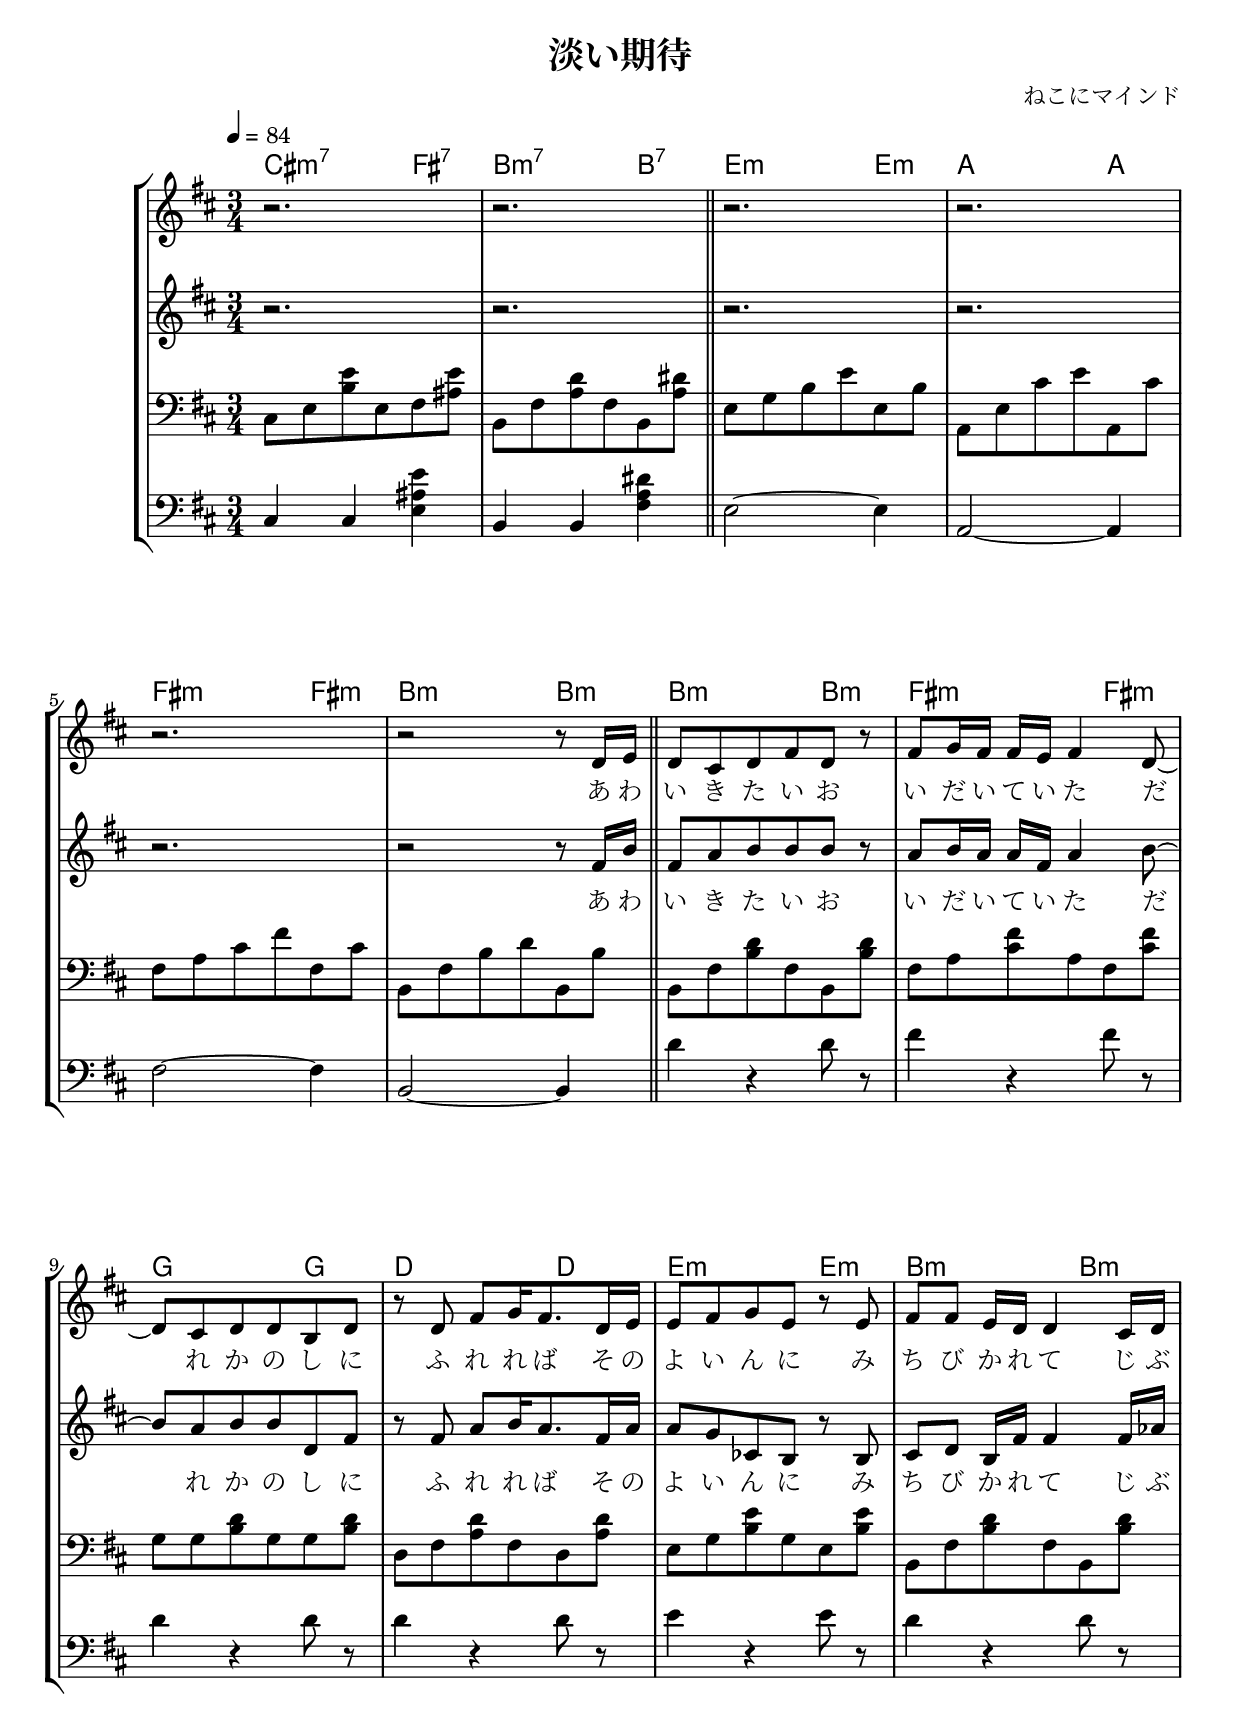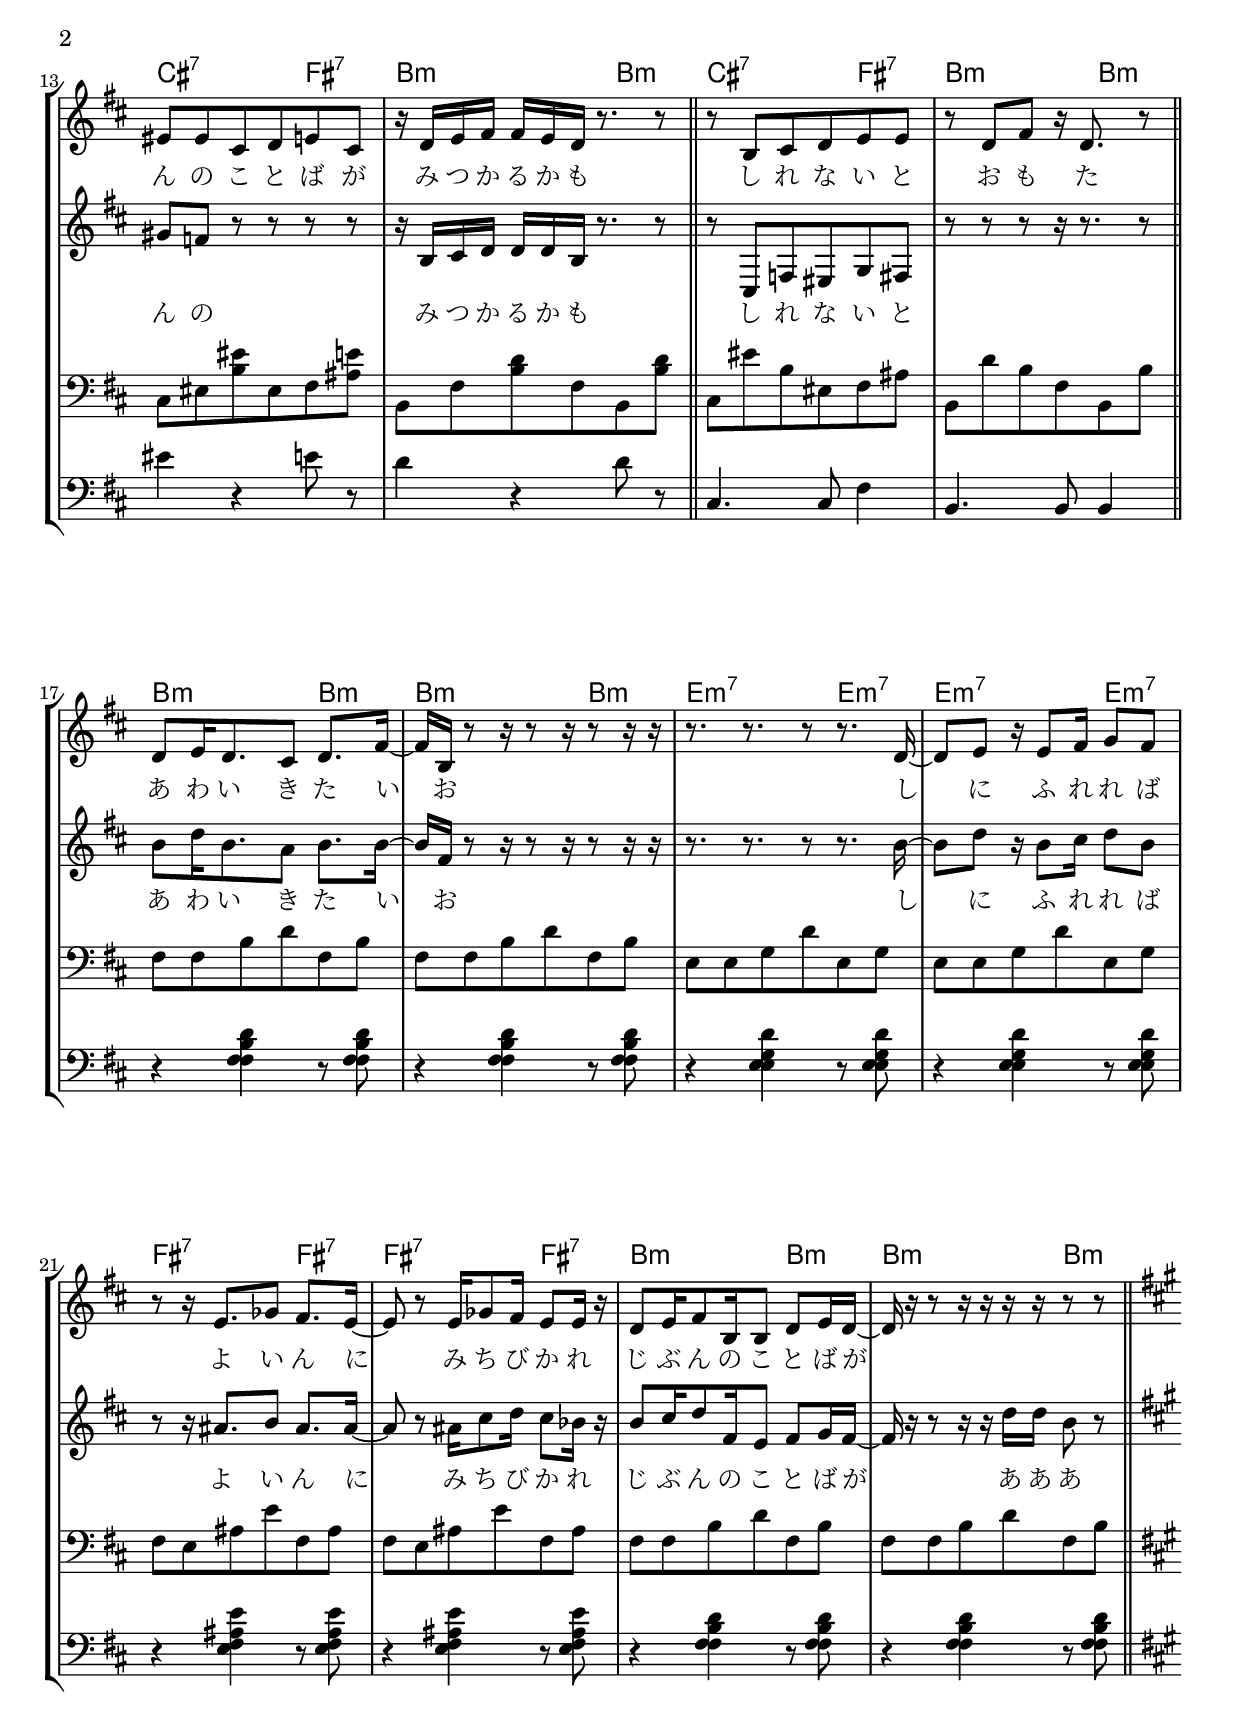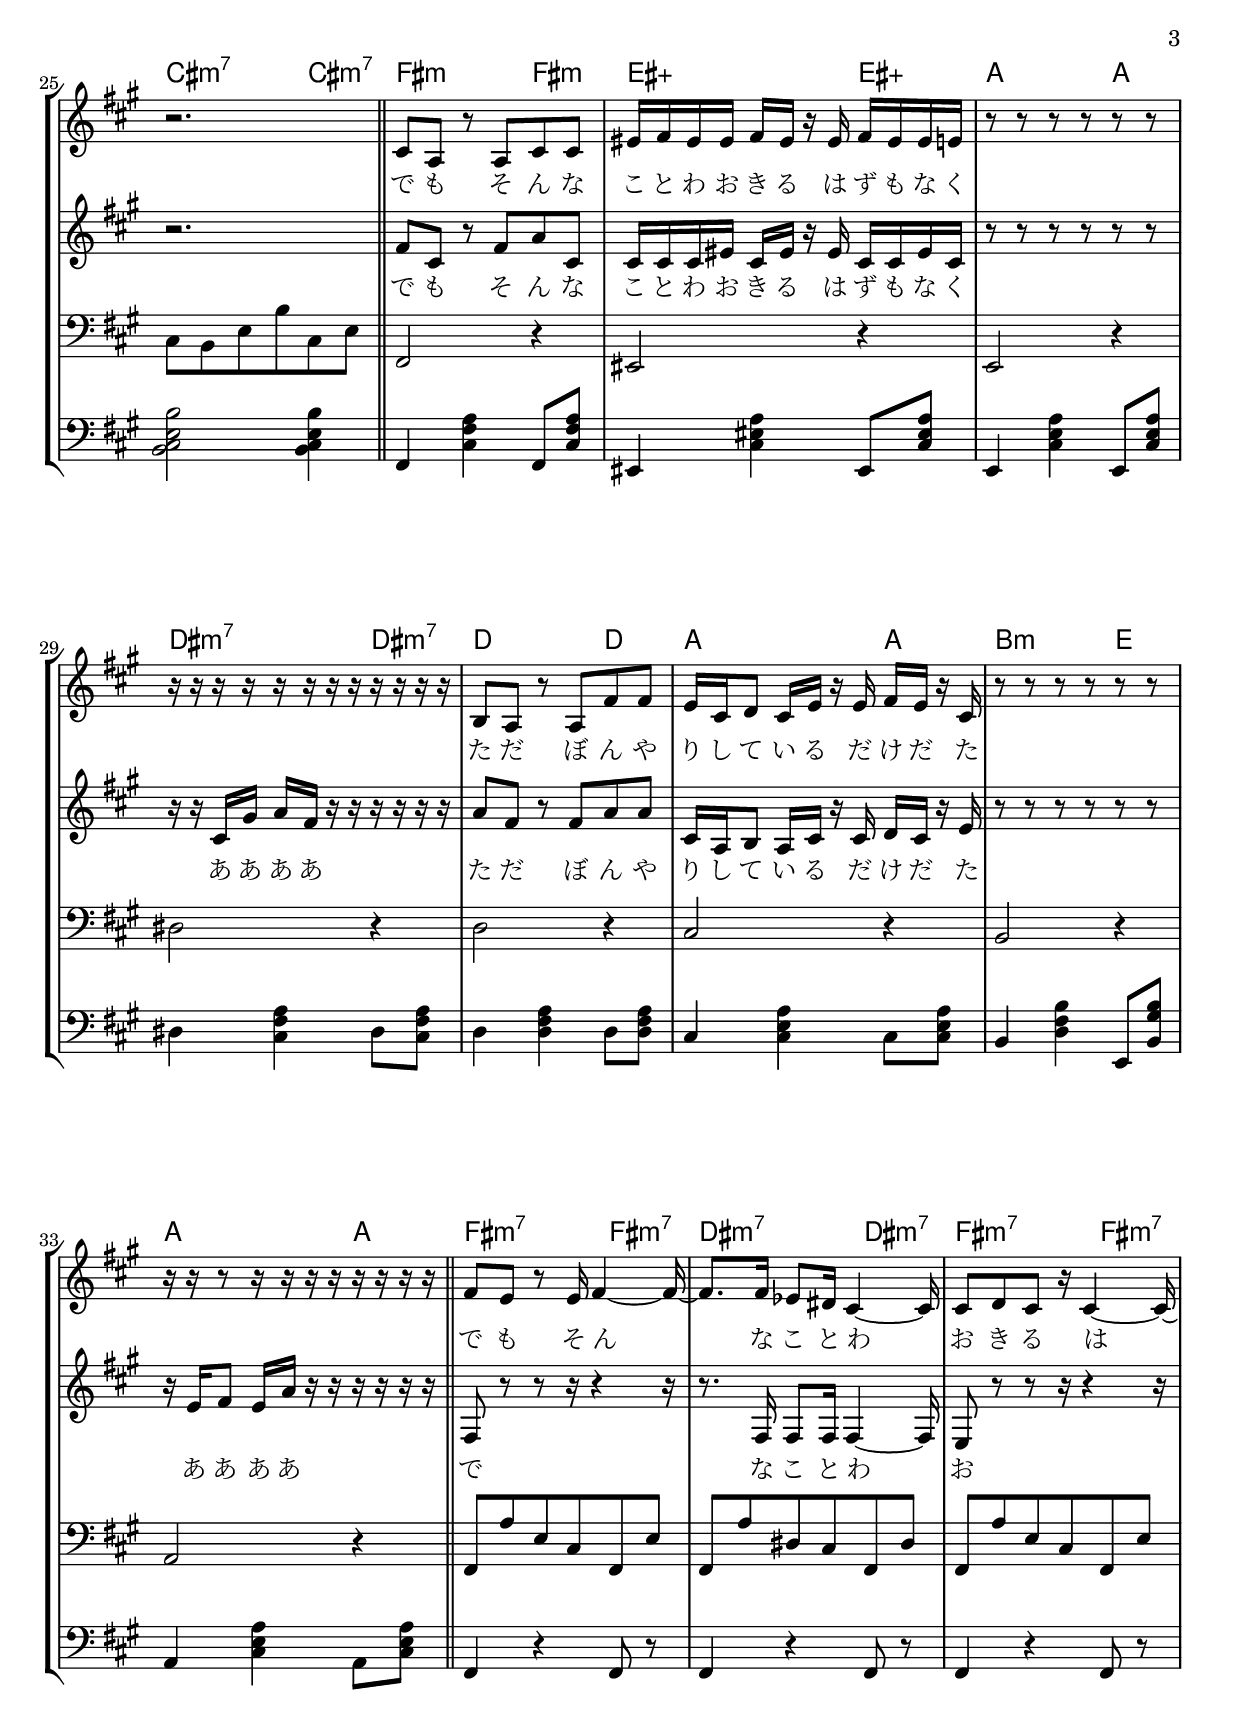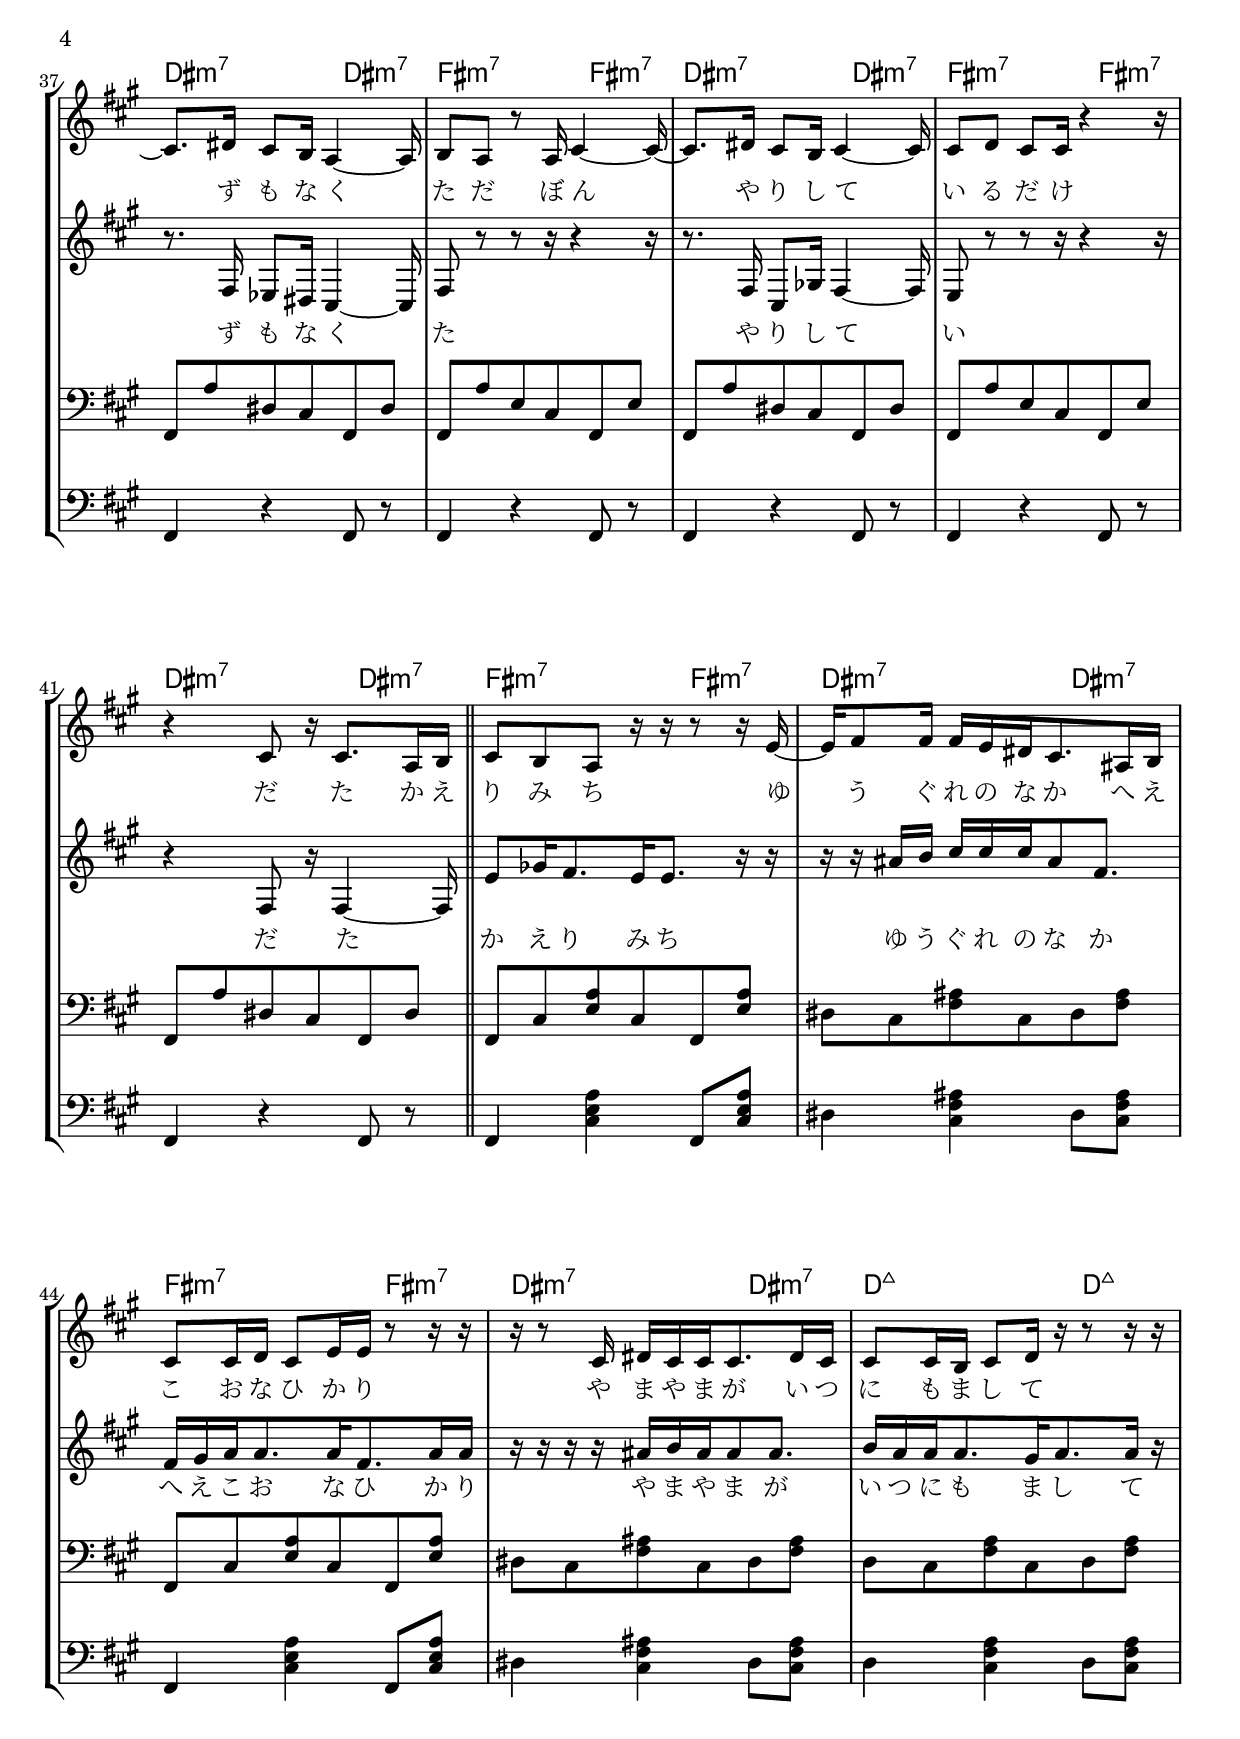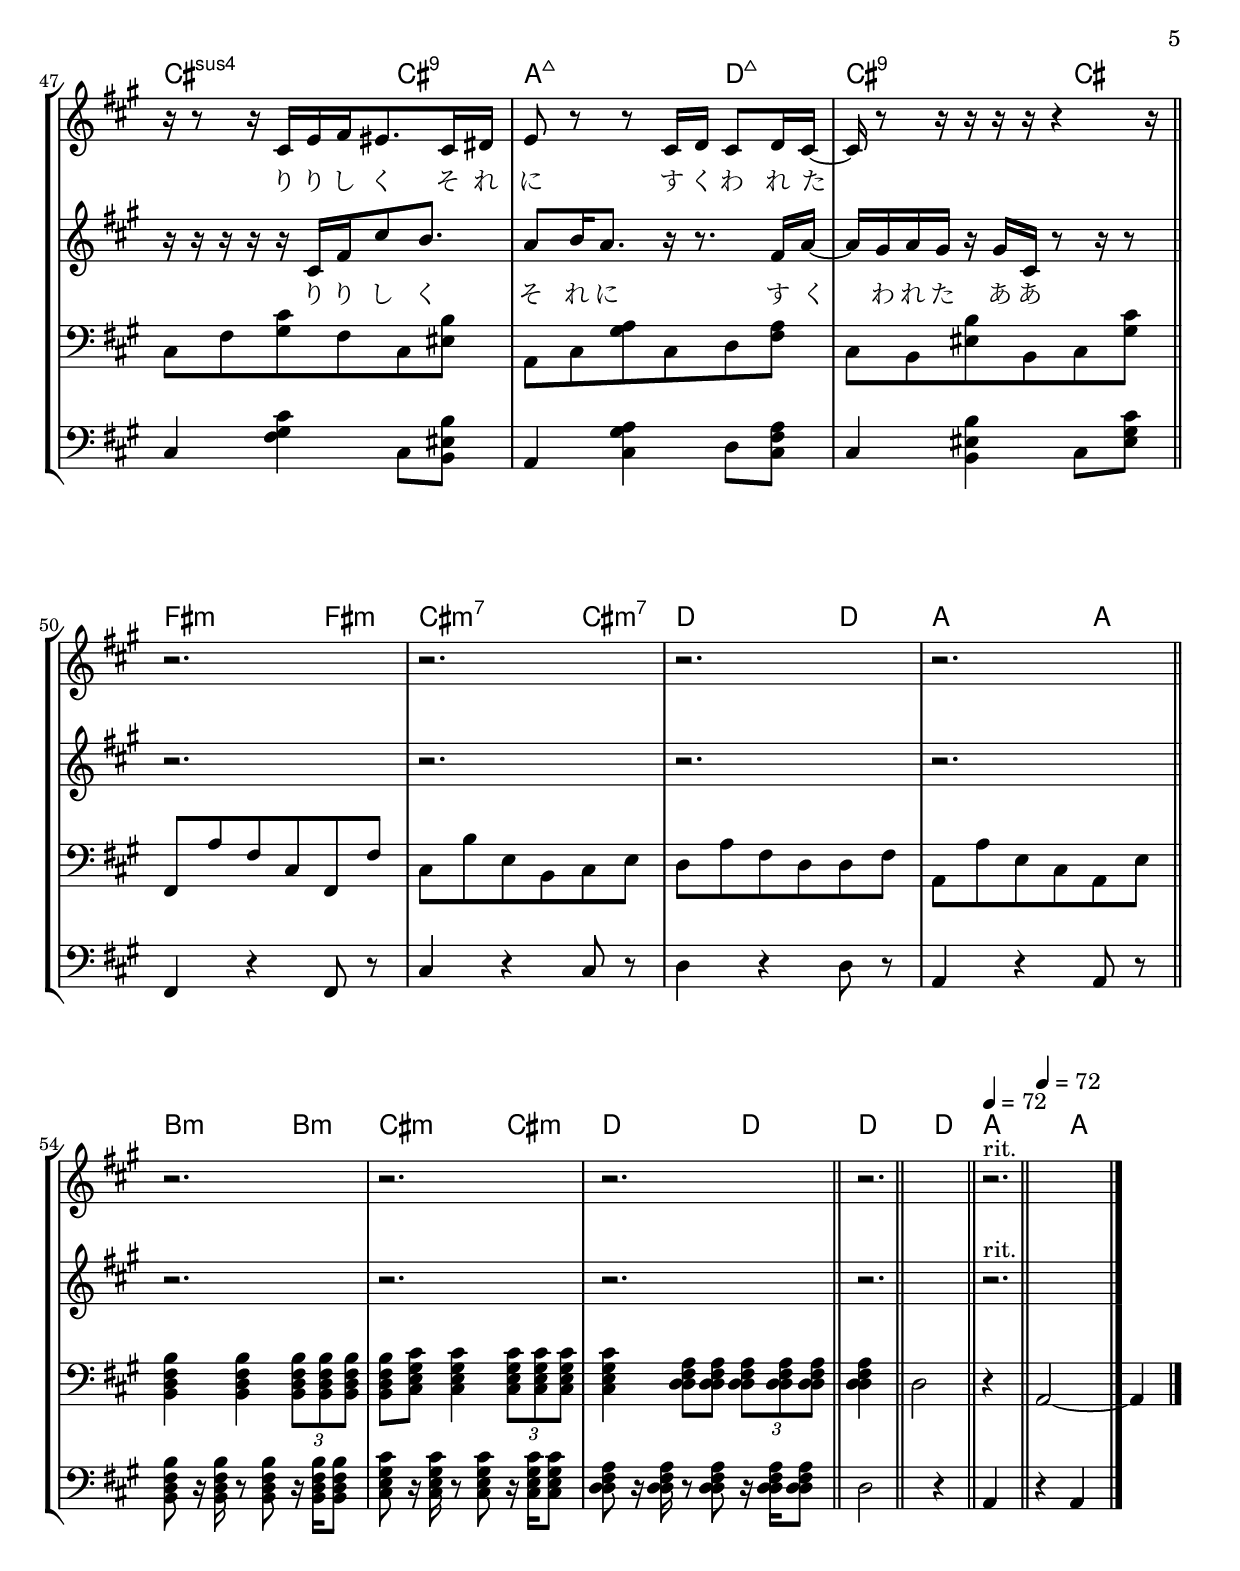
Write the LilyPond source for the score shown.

\version "2.12.1"

\header {
	title = \markup {淡い期待}
	composer = \markup \center-column {ねこにマインド}
}

harmony = \chordmode {
	cis2:m7 fis4:7 b2:min7 b4:7 

	e2:m e4:m a2 a4 fis2:m fis4:m b2:m b4:m 

	b2:m b4:m fis2:m fis4:m g2 g4 d2 d4 e2:m e4:m b2:m b4:m cis2:7 fis4:7 b2:m b4:m 

	cis2:7 fis4:7 b2:m b4:m 

	b2:m b4:m b2:m b4:m e2:min7 e4:min7 e2:min7 e4:min7 fis2:7 fis4:7 fis2:7 fis4:7 b2:m b4:m b2:m b4:m 

	cis2:min7 cis4:min7 

	fis2:m fis4:m eis2:aug eis4:aug a2 a4 dis2:m7 dis4:m7 d2 d4 a2 a4 b2:m e4 a2 a4 

	fis2:min7 fis4:min7 dis2:m7 dis4:m7 fis2:min7 fis4:min7 dis2:m7 dis4:m7 fis2:min7 fis4:min7 dis2:m7 dis4:m7 fis2:min7 fis4:min7 dis2:m7 dis4:m7 

	fis2:min7 fis4:min7 dis2:min7 dis4:min7 fis2:min7 fis4:min7 dis2:min7 dis4:min7 d2:maj7 d4:maj7 cis2:sus4 cis4:9 a2:maj7 d4:maj7 cis2:9 cis4 

	fis2:m fis4:m cis2:min7 cis4:min7 d2 d4 a2 a4 

	b2:m b4:m cis2:m cis4:m d2 d4 

	d2 d4 

	a2 a4 
}

melody = {
	\key d \major
	\tempo 4 = 84
	r2. | r2.   
	r2. | r2. | r2. | r2 r8 
	\set Staff.midiInstrument = #"fss0.39"
	\set Staff.midiMinimumVolume = #0.7
	\set Staff.midiMaximumVolume = #0.9
	d'16  e'16 
	d'8  cis'8  d'8  fis'8  d'8  r8 
	fis'8  g'16  fis'16  fis'16  e'16  fis'4  d'8~ 
	d'8  cis'8  d'8  d'8  b8  d'8 
	r8  d'8  fis'8  g'16  fis'8.  d'16  e'16 
	e'8  fis'8  g'8  e'8  r8  e'8 
	fis'8  fis'8  e'16  d'16  d'4  cis'16  d'16 
	eis'8  eis'8  cis'8  d'8  e'8  cis'8 
	r16  d'16  e'16  fis'16  fis'16  e'16  d'16  	r8. 	\set Staff.midiInstrument = #"fss0.39"
	\set Staff.midiMinimumVolume = #0.7
	\set Staff.midiMaximumVolume = #0.9
	r8 
	r8  b8  cis'8  d'8  e'8  e'8 
	r8  d'8  fis'8  r16  d'8.  	r8 	\set Staff.midiInstrument = #"Electric Piano 1"
	\set Staff.midiMinimumVolume = #0.7
	\set Staff.midiMaximumVolume = #0.9
	d'8  e'16  d'8.  cis'8  d'8.  fis'16~ 
	fis'16  b16  r8  r16  r8  r16  r8  r16  r16 
	r8.  r8.  r8  r8.  d'16~ 
	d'8  e'8  r16  e'8  fis'16  g'8  fis'8 
	r8  r16  e'8.  ges'8  fis'8.  e'16~ 
	e'8  r8  e'16  ges'8  fis'16  e'8  e'16  r16 
	d'8  e'16  fis'8  b16  b8  d'8  e'16  d'16~ 
	d'16  r16  r8  r16  r16  r16  r16  r8  	r8 	\key a \major
	r2.   
	\set Staff.midiInstrument = #"fss0.39"
	\set Staff.midiMinimumVolume = #0.7
	\set Staff.midiMaximumVolume = #0.9
	cis'8  a8  r8  a8  cis'8  cis'8 
	eis'16  fis'16  eis'16  eis'16  fis'16  eis'16  r16  eis'16  fis'16  eis'16  eis'16  e'16 
	r8  r8  r8  r8  r8  r8 
	r16  r16  r16  r16  r16  r16  r16  r16  r16  r16  r16  r16 
	b8  a8  r8  a8  fis'8  fis'8 
	e'16  cis'16  d'8  cis'16  e'16  r16  e'16  fis'16  e'16  r16  cis'16 
	r8  r8  r8  r8  r8  r8 
	r16  r16  r8  r16  r16  r16  r16  r16  r16  r16  r16
	\set Staff.midiInstrument = #"Acoustic grand"
	\set Staff.midiMinimumVolume = #0.7
	\set Staff.midiMaximumVolume = #0.9
	fis'8  e'8  r8  e'16  fis'4~fis'16~ 
	fis'8.  fis'16  es'8  dis'16  cis'4~cis'16 
	cis'8  d'8  cis'8  r16  cis'4~cis'16~ 
	cis'8.  dis'16  cis'8  b16  a4~a16 
	b8  a8  r8  a16  cis'4~cis'16~ 
	cis'8.  dis'16  cis'8  b16  cis'4~cis'16 
	cis'8  d'8  cis'8  cis'16  r4 r16 
	r4  cis'8  r16  cis'8.  	\set Staff.midiInstrument = #"fss0.39"
	\set Staff.midiMinimumVolume = #0.7
	\set Staff.midiMaximumVolume = #0.9
	a16  b16 
	cis'8  b8  a8  r16  r16  r8  r16  e'16~ 
	e'16  fis'8  fis'16  fis'16  e'16  dis'16  cis'8.  ais16  b16 
	cis'8  cis'16  d'16  cis'8  e'16  e'16  r8  r16  r16 
	r16  r8  cis'16  dis'16  cis'16  cis'16  cis'8.  dis'16  cis'16 
	cis'8  cis'16  b16  cis'8  d'16  r16  r8  r16  r16 
	r16  r8  r16  cis'16  e'16  fis'16  eis'8.  cis'16  dis'16 
	e'8  r8  r8  cis'16  d'16  cis'8  d'16  cis'16~ 
	cis'16  r8  r16  r16  r16  r16  	r4 r16 	r2. | r2. | r2. | r2.   
	r2. | r2. | r2.   
	r2.   
	\tempo 4 = 72
	r2.^"rit." \bar "|."
}

words = \lyricmode {
	
	
	あ  わ  い  き  た  い  お  い  だ  い  て  い  た  だ  れ  か  の  し  に  ふ  れ  れ  ば  そ  の  よ  い  ん  に  み  ち  び  か  れ  て  じ  ぶ  ん  の  こ  と  ば  が  み  つ  か  る  か  も  
	し  れ  な  い  と  お  も  た  
	あ  わ  い  き  た  い  お  し  に  ふ  れ  れ  ば  よ  い  ん  に  み  ち  び  か  れ  じ  ぶ  ん  の  こ  と  ば  が  
	
	で  も  そ  ん  な  こ  と  わ  お  き  る  は  ず  も  な  く  た  だ  ぼ  ん  や  り  し  て  い  る  だ  け  だ  た  
	で  も  そ  ん  な  こ  と  わ  お  き  る  は  ず  も  な  く  た  だ  ぼ  ん  や  り  し  て  い  る  だ  け  だ  た  
	か  え  り  み  ち  ゆ  う  ぐ  れ  の  な  か  へ  え  こ  お  な  ひ  か  り  や  ま  や  ま  が  い  つ  に  も  ま  し  て  り  り  し  く  そ  れ  に  す  く  わ  れ  た  
	
	
	
	
}

secondmelody = {
	\key d \major
	\tempo 4 = 84
	r2. | r2.   
	r2. | r2. | r2. | r2 r8 
	\set Staff.midiInstrument = #"Marimba"
	\set Staff.midiMinimumVolume = #0.7
	\set Staff.midiMaximumVolume = #0.9
	fis'16  b'16 
	fis'8  a'8  b'8  b'8  b'8  r8 
	a'8  b'16  a'16  a'16  fis'16  a'4  b'8~ 
	b'8  a'8  b'8  b'8  d'8  fis'8 
	r8  fis'8  a'8  b'16  a'8.  fis'16  a'16 
	a'8  g'8  ces'8  b8  r8  b8 
	cis'8  d'8  b16  fis'16  fis'4  fis'16  as'16 
	gis'8  f'8  r8  r8  r8  r8 
	r16  b16  cis'16  d'16  d'16  d'16  b16  	r8. 	\set Staff.midiInstrument = #"Taiko Drum"
	\set Staff.midiMinimumVolume = #0.7
	\set Staff.midiMaximumVolume = #0.9
	r8 
	r8  cis8  f8  eis8  g8  fis8 
	r8  r8  r8  r16  r8.  	r8 	\set Staff.midiInstrument = #"FX 7 (echoes)"
	\set Staff.midiMinimumVolume = #0.7
	\set Staff.midiMaximumVolume = #0.9
	b'8  d''16  b'8.  a'8  b'8.  b'16~ 
	b'16  fis'16  r8  r16  r8  r16  r8  r16  r16 
	r8.  r8.  r8  r8.  b'16~ 
	b'8  d''8  r16  b'8  cis''16  d''8  b'8 
	r8  r16  ais'8.  b'8  ais'8.  ais'16~ 
	ais'8  r8  ais'16  cis''8  d''16  cis''8  bes'16  r16 
	b'8  cis''16  d''8  fis'16  e'8  fis'8  g'16  fis'16~ 
	fis'16  r16  r8  r16  r16  d''16  d''16  b'8  	r8 	\key a \major
	r2.   
	\set Staff.midiInstrument = #"Orchestra Hit"
	\set Staff.midiMinimumVolume = #0.7
	\set Staff.midiMaximumVolume = #0.9
	fis'8  cis'8  r8  fis'8  a'8  cis'8 
	cis'16  cis'16  cis'16  eis'16  cis'16  eis'16  r16  eis'16  cis'16  cis'16  eis'16  cis'16 
	r8  r8  r8  r8  r8  r8 
	r16  r16  cis'16  gis'16  a'16  fis'16  r16  r16  r16  r16  r16  r16 
	a'8  fis'8  r8  fis'8  a'8  a'8 
	cis'16  a16  b8  a16  cis'16  r16  cis'16  d'16  cis'16  r16  e'16 
	r8  r8  r8  r8  r8  r8 
	r16  e'16  fis'8  e'16  a'16  r16  r16  r16  r16  r16  r16
	\set Staff.midiInstrument = #"Synth Bass 1"
	\set Staff.midiMinimumVolume = #0.7
	\set Staff.midiMaximumVolume = #0.9
	fis8  r8  r8  r16  r4 r16 
	r8.  fis16  fis8  fis16  fis4~fis16 
	e8  r8  r8  r16  r4 r16 
	r8.  fis16  es8  dis16  cis4~cis16 
	fis8  r8  r8  r16  r4 r16 
	r8.  fis16  cis8  ges16  fis4~fis16 
	e8  r8  r8  r16  r4 r16 
	r4  fis8  r16  fis4~fis16
	\set Staff.midiInstrument = #"French Horn"
	\set Staff.midiMinimumVolume = #0.7
	\set Staff.midiMaximumVolume = #0.9
	e'8  ges'16  fis'8.  e'16  e'8.  r16  r16 
	r16  r16  ais'16  b'16  cis''16  cis''16  cis''16  ais'8  fis'8. 
	fis'16  gis'16  a'16  a'8.  a'16  fis'8.  a'16  a'16 
	r16  r16  r16  r16  ais'16  b'16  ais'16  ais'8  ais'8. 
	b'16  a'16  a'16  a'8.  gis'16  a'8.  a'16  r16 
	r16  r16  r16  r16  r16  cis'16  fis'16  cis''8  b'8. 
	a'8  b'16  a'8.  r16  r8.  fis'16  a'16~ 
	a'16  gis'16  a'16  gis'16  r16  gis'16  cis'16  r8  r16  	r8 	r2. | r2. | r2. | r2.   
	r2. | r2. | r2.   
	r2.   
	\tempo 4 = 72
	r2.^"rit." \bar "|."
}

secondwords = \lyricmode {
	
	
	あ  わ  い  き  た  い  お  い  だ  い  て  い  た  だ  れ  か  の  し  に  ふ  れ  れ  ば  そ  の  よ  い  ん  に  み  ち  び  か  れ  て  じ  ぶ  ん  の  み  つ  か  る  か  も  
	し  れ  な  い  と  
	あ  わ  い  き  た  い  お  し  に  ふ  れ  れ  ば  よ  い  ん  に  み  ち  び  か  れ  じ  ぶ  ん  の  こ  と  ば  が  あ  あ  あ  
	
	で  も  そ  ん  な  こ  と  わ  お  き  る  は  ず  も  な  く  あ  あ  あ  あ  た  だ  ぼ  ん  や  り  し  て  い  る  だ  け  だ  た  あ  あ  あ  あ  
	で  な  こ  と  わ  お  ず  も  な  く  た  や  り  し  て  い  だ  た  
	か  え  り  み  ち  ゆ  う  ぐ  れ  の  な  か  へ  え  こ  お  な  ひ  か  り  や  ま  や  ま  が  い  つ  に  も  ま  し  て  り  り  し  く  そ  れ  に  す  く  わ  れ  た  あ  あ  
	
	
	
	
}

tempochange = {
	\time 3/4
	\tempo 4 = 84
	r2. | r2. \bar "||"
	\tempo 4 = 84
	r2. | r2. | r2. | r2. \bar "||"
	\tempo 4 = 84
	r2. | r2. | r2. | r2. | r2. | r2. | r2. | r2. \bar "||"
	\tempo 4 = 84
	r2. | r2. \bar "||"
	\tempo 4 = 84
	r2. | r2. | r2. | r2. | r2. | r2. | r2. | r2. \bar "||"
	\tempo 4 = 84
	r2. \bar "||"
	\tempo 4 = 84
	r2. | r2. | r2. | r2. | r2. | r2. | r2. | r2. \bar "||"
	\tempo 4 = 84
	r2. | r2. | r2. | r2. | r2. | r2. | r2. | r2. \bar "||"
	\tempo 4 = 84
	r2. | r2. | r2. | r2. | r2. | r2. | r2. | r2. \bar "||"
	\tempo 4 = 84
	r2. | r2. | r2. | r2. \bar "||"
	\tempo 4 = 84
	r2. | r2. | r2. \bar "||"
	\tempo 4 = 84
	r2. \bar "||"
	\tempo 4 = 72
	\tempo 4 = 54 r4. \tempo 4 = 48 r4. \bar "|."
}

mainacc = {
	\clef bass
	\set Staff.midiInstrument = #"Harpsichord"
	\set Staff.midiMinimumVolume = #0.3
	\set Staff.midiMaximumVolume = #0.6
	\time 3/4
	\key d \major
	\tempo 4 = 84
cis8  e8  <b e'>8  e8  fis8  <ais e'>8  b,8  fis8  <a d'>8  fis8  b,8  <a dis'>8  \bar "||"

	\set Staff.midiInstrument = #"Harpsichord"
	\set Staff.midiMinimumVolume = #0.3
	\set Staff.midiMaximumVolume = #0.6
e8  g8  b8  e'8  e8  b8  a,8  e8  cis'8  e'8  a,8  cis'8  fis8  a8  cis'8  fis'8  fis8  cis'8  b,8  fis8  b8  d'8  b,8  b8  \bar "||"

	\set Staff.midiInstrument = #"Harpsichord"
	\set Staff.midiMinimumVolume = #0.3
	\set Staff.midiMaximumVolume = #0.6
b,8  fis8  <b d'>8  fis8  b,8  <b d'>8  fis8  a8  <cis' fis'>8  a8  fis8  <cis' fis'>8  g8  g8  <b d'>8  g8  g8  <b d'>8  d8  fis8  <a d'>8  fis8  d8  <a d'>8  e8  g8  <b e'>8  g8  e8  <b e'>8  b,8  fis8  <b d'>8  fis8  b,8  <b d'>8  cis8  eis8  <b eis'>8  eis8  fis8  <ais e'>8  b,8  fis8  <b d'>8  fis8  b,8  <b d'>8  \bar "||"

	\set Staff.midiInstrument = #"Harpsichord"
	\set Staff.midiMinimumVolume = #0.3
	\set Staff.midiMaximumVolume = #0.6
cis8  eis'8  b8  eis8  fis8  ais8  b,8  d'8  b8  fis8  b,8  b8  \bar "||"

	\set Staff.midiInstrument = #"Lead 6 (voice)"
	\set Staff.midiMinimumVolume = #0.3
	\set Staff.midiMaximumVolume = #0.6
fis8  fis8  b8  d'8  fis8  b8  fis8  fis8  b8  d'8  fis8  b8  e8  e8  g8  d'8  e8  g8  e8  e8  g8  d'8  e8  g8  fis8  e8  ais8  e'8  fis8  ais8  fis8  e8  ais8  e'8  fis8  ais8  fis8  fis8  b8  d'8  fis8  b8  fis8  fis8  b8  d'8  fis8  b8  \bar "||"

	\set Staff.midiInstrument = #"Pad 4 (choir)"
	\set Staff.midiMinimumVolume = #0.3
	\set Staff.midiMaximumVolume = #0.6
	\key a \major
cis8  b,8  e8  b8  cis8  e8  \bar "||"

	\set Staff.midiInstrument = #"Pad 8 (sweep)"
	\set Staff.midiMinimumVolume = #0.3
	\set Staff.midiMaximumVolume = #0.6
fis,2  r4  eis,2  r4  e,2  r4  dis2  r4  d2  r4  cis2  r4  b,2  r4  a,2  r4  \bar "||"

	\set Staff.midiInstrument = #"Acoustic grand"
	\set Staff.midiMinimumVolume = #0.3
	\set Staff.midiMaximumVolume = #0.6
fis,8  a8  e8  cis8  fis,8  e8  fis,8  a8  dis8  cis8  fis,8  dis8  fis,8  a8  e8  cis8  fis,8  e8  fis,8  a8  dis8  cis8  fis,8  dis8  fis,8  a8  e8  cis8  fis,8  e8  fis,8  a8  dis8  cis8  fis,8  dis8  fis,8  a8  e8  cis8  fis,8  e8  fis,8  a8  dis8  cis8  fis,8  dis8  \bar "||"

	\set Staff.midiInstrument = #"Acoustic grand"
	\set Staff.midiMinimumVolume = #0.3
	\set Staff.midiMaximumVolume = #0.6
fis,8  cis8  <e a>8  cis8  fis,8  <e a>8  dis8  cis8  <fis ais>8  cis8  dis8  <fis ais>8  fis,8  cis8  <e a>8  cis8  fis,8  <e a>8  dis8  cis8  <fis ais>8  cis8  dis8  <fis ais>8  d8  cis8  <fis a>8  cis8  d8  <fis a>8  cis8  fis8  <gis cis'>8  fis8  cis8  <eis b>8  a,8  cis8  <gis a>8  cis8  d8  <fis a>8  cis8  b,8  <eis b>8  b,8  cis8  <gis cis'>8  \bar "||"

	\set Staff.midiInstrument = #"Harpsichord"
	\set Staff.midiMinimumVolume = #0.3
	\set Staff.midiMaximumVolume = #0.6
fis,8  a8  fis8  cis8  fis,8  fis8  cis8  b8  e8  b,8  cis8  e8  d8  a8  fis8  d8  d8  fis8  a,8  a8  e8  cis8  a,8  e8  \bar "||"

	\set Staff.midiInstrument = #"Harpsichord"
	\set Staff.midiMinimumVolume = #0.3
	\set Staff.midiMaximumVolume = #0.6
<b, d fis b>4  <b, d fis b>4  \tuplet 3/2 { <b, d fis b>8 <b, d fis b>8 <b, d fis b>8 }  <b, d fis b>8  <cis e gis cis'>8  <cis e gis cis'>4  \tuplet 3/2 { <cis e gis cis'>8 <cis e gis cis'>8 <cis e gis cis'>8 }  <cis e gis cis'>4  <d d fis a>8  <d d fis a>8  \tuplet 3/2 { <d d fis a>8 <d d fis a>8 <d d fis a>8 }  <d d fis a>4  \bar "||"

	\set Staff.midiInstrument = #"Marimba"
	\set Staff.midiMinimumVolume = #0.3
	\set Staff.midiMaximumVolume = #0.6
d2  r4  \bar "||"

	\set Staff.midiInstrument = #"Harpsichord"
	\set Staff.midiMinimumVolume = #0.3
	\set Staff.midiMaximumVolume = #0.6
	\tempo 4 = 72
a,2~  a,4  \bar "|."}

subacc = {
	\clef bass
	\set Staff.midiInstrument = #"FX 8 (sci-fi)"
	\set Staff.midiMinimumVolume = #0.3
	\set Staff.midiMaximumVolume = #0.6
	\time 3/4
	\key d \major
	\tempo 4 = 84
cis4  cis4  <e ais e'>4  b,4  b,4  <fis a dis'>4  \bar "||"

	\set Staff.midiInstrument = #"FX 2 (soundtrack)"
	\set Staff.midiMinimumVolume = #0.3
	\set Staff.midiMaximumVolume = #0.6
e2~  e4  a,2~  a,4  fis2~  fis4  b,2~  b,4  \bar "||"

	\set Staff.midiInstrument = #"Blown Bottle"
	\set Staff.midiMinimumVolume = #0.3
	\set Staff.midiMaximumVolume = #0.6
d'4  r4  d'8  r8  fis'4  r4  fis'8  r8  d'4  r4  d'8  r8  d'4  r4  d'8  r8  e'4  r4  e'8  r8  d'4  r4  d'8  r8  eis'4  r4  e'8  r8  d'4  r4  d'8  r8  \bar "||"

	\set Staff.midiInstrument = #"Synth Bass 2"
	\set Staff.midiMinimumVolume = #0.3
	\set Staff.midiMaximumVolume = #0.6
cis4.  cis8  fis4  b,4.  b,8  b,4  \bar "||"

	\set Staff.midiInstrument = #"Harpsichord"
	\set Staff.midiMinimumVolume = #0.3
	\set Staff.midiMaximumVolume = #0.6
r4  <fis fis b d'>4  r8  <fis fis b d'>8  r4  <fis fis b d'>4  r8  <fis fis b d'>8  r4  <e e g d'>4  r8  <e e g d'>8  r4  <e e g d'>4  r8  <e e g d'>8  r4  <fis e ais e'>4  r8  <fis e ais e'>8  r4  <fis e ais e'>4  r8  <fis e ais e'>8  r4  <fis fis b d'>4  r8  <fis fis b d'>8  r4  <fis fis b d'>4  r8  <fis fis b d'>8  \bar "||"

	\set Staff.midiInstrument = #"Harpsichord"
	\set Staff.midiMinimumVolume = #0.3
	\set Staff.midiMaximumVolume = #0.6
	\key a \major
<cis b, e b>2  <cis b, e b>4  \bar "||"

	\set Staff.midiInstrument = #"Harpsichord"
	\set Staff.midiMinimumVolume = #0.3
	\set Staff.midiMaximumVolume = #0.6
fis,4  <cis fis a>4  fis,8  <cis fis a>8  eis,4  <cis eis a>4  eis,8  <cis eis a>8  e,4  <cis e a>4  e,8  <cis e a>8  dis4  <cis fis a>4  dis8  <cis fis a>8  d4  <d fis a>4  d8  <d fis a>8  cis4  <cis e a>4  cis8  <cis e a>8  b,4  <d fis b>4  e,8  <b, gis b>8  a,4  <cis e a>4  a,8  <cis e a>8  \bar "||"

	\set Staff.midiInstrument = #"Acoustic Bass"
	\set Staff.midiMinimumVolume = #0.3
	\set Staff.midiMaximumVolume = #0.6
fis,4  r4  fis,8  r8  fis,4  r4  fis,8  r8  fis,4  r4  fis,8  r8  fis,4  r4  fis,8  r8  fis,4  r4  fis,8  r8  fis,4  r4  fis,8  r8  fis,4  r4  fis,8  r8  fis,4  r4  fis,8  r8  \bar "||"

	\set Staff.midiInstrument = #"Acoustic Guitar (steel)"
	\set Staff.midiMinimumVolume = #0.3
	\set Staff.midiMaximumVolume = #0.6
fis,4  <cis e a>4  fis,8  <cis e a>8  dis4  <cis fis ais>4  dis8  <cis fis ais>8  fis,4  <cis e a>4  fis,8  <cis e a>8  dis4  <cis fis ais>4  dis8  <cis fis ais>8  d4  <cis fis a>4  d8  <cis fis a>8  cis4  <fis gis cis'>4  cis8  <b, eis b>8  a,4  <cis gis a>4  d8  <cis fis a>8  cis4  <b, eis b>4  cis8  <eis gis cis'>8  \bar "||"

	\set Staff.midiInstrument = #"Acoustic Bass"
	\set Staff.midiMinimumVolume = #0.3
	\set Staff.midiMaximumVolume = #0.6
fis,4  r4  fis,8  r8  cis4  r4  cis8  r8  d4  r4  d8  r8  a,4  r4  a,8  r8  \bar "||"

	\set Staff.midiInstrument = #"FX 7 (echoes)"
	\set Staff.midiMinimumVolume = #0.3
	\set Staff.midiMaximumVolume = #0.6
<b, d fis b>8  r16  <b, d fis b>16  r8  <b, d fis b>8  r16  <b, d fis b>16  <b, d fis b>8  <cis e gis cis'>8  r16  <cis e gis cis'>16  r8  <cis e gis cis'>8  r16  <cis e gis cis'>16  <cis e gis cis'>8  <d d fis a>8  r16  <d d fis a>16  r8  <d d fis a>8  r16  <d d fis a>16  <d d fis a>8  \bar "||"

	\set Staff.midiInstrument = #"Lead 6 (voice)"
	\set Staff.midiMinimumVolume = #0.3
	\set Staff.midiMaximumVolume = #0.6
d2  r4  \bar "||"

	\set Staff.midiInstrument = #"FX 4 (atmosphere)"
	\set Staff.midiMinimumVolume = #0.3
	\set Staff.midiMaximumVolume = #0.6
	\tempo 4 = 72
a,4  r4  a,4  \bar "|."}

percA = {
	\drummode {
	r2.  |  r2.\bar "||"
	r2.  |  r2.  |  r2.  |  r2  r8  hho8\bar "||"
	cymr4  cymr4  cymr8  cymr8  |  cymr4  cymr8  cymr16  cymr16  cymr8  cymr8  |  cymr4  cymr4  cymr8  cymr8  |  cymr4  cymr2  |  cymr4  cymr4  cymr8  cymr8  |  cymr4  cymr8  cymr16  cymr16  cymr8  cymr8  |  cymr4  cymr4  cymr8  cymr8  |  cymr4  cymr2\bar "||"
	cymr4  cymr4  cymr8  cymr8  |  cymr4  cymr8  cymr16  cymr16  cymr8  cymr8\bar "||"
	r8  cymr16  cymr16  cymr8  cymr16  cymr16  cymr8  cymr8  |  cymr8  cymr16  cymr16  cymr8  cymr16  cymr16  cymr8  cymr8  |  cymr8  cymr16  cymr16  cymr8  cymr16  cymr16  cymr8  cymr8  |  cymr8  cymr16  cymr16  cymr8  cymr16  cymr16  cymr8  cymr8  |  r8  cymr16  cymr16  cymr8  cymr16  cymr16  cymr8  cymr8  |  cymr8  cymr16  cymr16  cymr8  cymr16  cymr16  cymr8  cymr8  |  cymr8  cymr16  cymr16  cymr8  cymr16  cymr16  cymr8  cymr8  |  cymr8  cymr16  cymr16  cymr8  cymr16  cymr16  cymr8  cymr8\bar "||"
	r2  hho4\bar "||"
	r2.  |  r2~r8  hho8  |  r2.  |  r2~r8  hho8  |  r2.  |  r2~r8  hho8  |  r2.  |  r2~r8  hho8\bar "||"
	hh4  hh8  hh4.  |  \times 16/32 { hh2 hh8. hh8. hh4. hh4 }  |  hh4  hh8  hh4.  |  hh4  hh8  hh4  hh8  |  hh4  hh8  hh4.  |  \times 16/32 { hh2 hh8. hh8. hh4. hh4 }  |  hh4  hh8  hh4.  |  \times 16/32 { hh2 hh8. hh2. r16 }\bar "||"
	\times 16/12 { hh8. hh8. hh16. hh16. }  |  \times 16/12 { hh8. hh8. hh16. hh16. }  |  \times 16/12 { hh8. hh8. hh16. hh16. }  |  \times 16/12 { hh8. hh8. hh16. hh16. }  |  \times 16/12 { hh8. hh8. hh16. hh16. }  |  \times 16/12 { hh8. hh8. hh16. hh16. }  |  \times 16/12 { hh8. hh8. hh16. hh16. }  |  \times 16/12 { r8. hh4 hh32 hh16. }\bar "||"
	r2.  |  r2.  |  r2.  |  r2  r8  hho8\bar "||"
	r2.  |  r2.  |  r2  r8  hho8\bar "||"
	r2.\bar "||"
	r2  r8  hho8\bar "|."
	}
}

percB = {
	\drummode {
	r2.  |  r2.\bar "||"
	r4.  hhp4.  |  r4.  hhp4.  |  r4.  hhp4.  |  hhp4  hhp4  hhp8  hhp8\bar "||"
	r2  sn4  |  r2  sn4  |  r2  sn4  |  r8  sn8  sn2  |  r2  sn4  |  r2  sn4  |  r2  sn4  |  r8  sn8  sn2\bar "||"
	r2  sn4  |  r2  sn4\bar "||"
	r4  sn4.  sn8  |  r4  sn8  sn4  sn8  |  r4  sn4.  sn8  |  r4  sn8  sn4  sn8  |  r4  sn4.  sn8  |  r4  sn8  sn4  sn8  |  r4  sn4.  sn8  |  r4  sn4.  sn8\bar "||"
	hh8  hh16  hh16  hh8  hh16  hh8  hh8.\bar "||"
	r16  hhp16  hhp8  hhp16  hhp8  hhp4~hhp16  |  r16  hhp16  hhp8  hhp16  hhp8  hhp4~hhp16  |  r16  hhp16  hhp8  hhp16  hhp8  hhp4~hhp16  |  r16  hhp16  hhp8  hhp16  hhp8  hhp4~hhp16  |  r16  hhp16  hhp8  hhp16  hhp8  hhp4~hhp16  |  r16  hhp16  hhp8  hhp16  hhp8  hhp4~hhp16  |  r16  hhp16  hhp8  hhp16  hhp8  hhp4~hhp16  |  r16  hhp16  hhp8  hhp16  hhp8  hhp4~hhp16\bar "||"
	r16  hhp8  hhp8  hhp4.  r16  |  \times 16/32 { r8 hhp4 hhp4 hhp8 hhp2 hhp4 }  |  r16  hhp8  hhp8  hhp4.  r16  |  r16  hhp8  hhp8  hhp8.  hhp4  |  r16  hhp8  hhp8  hhp4.  r16  |  \times 16/32 { r8 hhp4 hhp4 hhp8 hhp2 hhp4 }  |  r16  hhp8  hhp8  hhp4.  r16  |  \times 16/32 { r8 hhp4 hhp4 hhp8 hhp2. }\bar "||"
	\times 16/12 { r8. sn4~sn32 sn16. }  |  \times 16/12 { r8. sn4~sn32 sn16. }  |  \times 16/12 { r8. sn4~sn32 sn16. }  |  \times 16/12 { r8. sn4~sn32 sn16. }  |  \times 16/12 { r8. sn4~sn32 sn16. }  |  \times 16/12 { r8. sn4~sn32 sn16. }  |  \times 16/12 { r8. sn4~sn32 sn16. }  |  \times 16/12 { sn16 sn4 r16 sn16. sn16. }\bar "||"
	r4.  hhp4.  |  r4.  hhp4.  |  r4.  hhp4.  |  hhp4  hhp4  hhp8  hhp8\bar "||"
	r4.  hhp4.  |  r4.  hhp4.  |  hhp4  hhp4  hhp8  hhp8\bar "||"
	r2.\bar "||"
	hhp4  hhp4  hhp8  hhp8\bar "|."
	}
}

percC = {
	\drummode {
	r2.  |  r2.\bar "||"
	hh4  hh4  hh8  hh8  |  hh4  hh4  hh8  hh8  |  hh4  hh4  hh8  hh8  |  r4.  hh4.\bar "||"
	bd2~bd8  r8  |  bd2~bd8  r8  |  bd2~bd8  r8  |  bd4.  bd8  bd4  |  bd2~bd8  r8  |  bd2~bd8  r8  |  bd2~bd8  r8  |  bd2  r8  bd8\bar "||"
	bd2~bd8  r8  |  bd2  r8  bd8\bar "||"
	bd8.  bd16  bd8.  bd16  bd8  bd8  |  bd8.  bd16  bd8.  bd16  bd8  bd8  |  bd8.  bd16  bd8.  bd16  bd8  bd8  |  bd8.  bd16  bd8.  bd16  bd8  bd8  |  bd8.  bd16  bd8.  bd16  bd8  bd8  |  bd8.  bd16  bd8.  bd16  bd8  bd8  |  bd8.  bd16  bd8.  bd16  bd8  bd8  |  bd8.  bd16  bd8.  bd16  bd8  bd8\bar "||"
	r4  sn4.  sn16  sn16\bar "||"
	hh8.  hh8.  hh4.  |  hh8.  hh8.  hh4.  |  hh8.  hh8.  hh4.  |  hh8.  hh8.  hh4.  |  hh8.  hh8.  hh4.  |  hh8.  hh8.  hh4.  |  hh8.  hh8.  hh4.  |  hh8.  hh8.  hh4  hh8\bar "||"
	r2.  |  \times 16/32 { r2.~r4 r4 hho4 }  |  r2.  |  \times 16/32 { r2.~r4 r4 hho4 }  |  r2.  |  \times 16/32 { r2.~r4 r4 hho4 }  |  r2.  |  \times 16/32 { r2.~r4 r4 hho4 }\bar "||"
	\times 16/12 { bd4 r16 bd16 bd8. }  |  \times 16/12 { bd4 r16 bd16 bd8. }  |  \times 16/12 { bd4 r16 bd16 bd8. }  |  \times 16/12 { bd4 r16 bd16 bd8. }  |  \times 16/12 { bd4 r16 bd16 bd8. }  |  \times 16/12 { bd4 r16 bd16 bd8. }  |  \times 16/12 { bd4 r16 bd16 bd8. }  |  \times 16/12 { r8 bd16 bd8 bd16 bd16. bd16. }\bar "||"
	hh4  hh4  hh8  hh8  |  hh4  hh4  hh8  hh8  |  hh4  hh4  hh8  hh8  |  r4.  hh4.\bar "||"
	hh4  hh4  hh8  hh8  |  hh4  hh4  hh8  hh8  |  r4.  hh4.\bar "||"
	r2.\bar "||"
	r4.  hh4.\bar "|."
	}
}

percD = {
	\drummode {
	r2.  |  r2.\bar "||"
	bd2~bd8  r8  |  bd8.  bd8.  bd4.  |  bd2~bd8  r8  |  bd8.  bd4.  r16  bd8\bar "||"
	r2.  |  r2.  |  r2.  |  r2  r8  tommh8  |  r2.  |  r2.  |  r2.  |  r8.  tommh8.  tommh4.\bar "||"
	r2.  |  r8.  tommh8.  tommh4.\bar "||"
	r2.  |  r2  r16  tommh8.  |  r2.  |  r2  r16  tommh8.  |  r2.  |  r2  r16  tommh8.  |  r2.  |  r4.  tommh4.\bar "||"
	bd4.  bd8.  bd8.\bar "||"
	r2  ss4  |  r2  ss4  |  r2  ss4  |  r2  ss4  |  r2  ss4  |  r2  ss4  |  r2  ss4  |  r2  ss4\bar "||"
	bd8.  bd8.  bd4.  |  \times 16/32 { bd4. bd4. bd2 bd4 }  |  bd8.  bd8.  bd4.  |  bd8.  bd8.  bd4.  |  bd8.  bd8.  bd4.  |  \times 16/32 { bd4. bd4. bd2 bd4 }  |  bd8.  bd8.  bd4.  |  \times 16/32 { bd4. bd4. bd8 bd4. bd4 }\bar "||"
	\times 16/12 { r8 hhp8. hhp8~hhp32 hhp16. }  |  \times 16/12 { r8 hhp8. hhp8~hhp32 hhp16. }  |  \times 16/12 { r8 hhp8. hhp8~hhp32 hhp16. }  |  \times 16/12 { r8 hhp8. hhp8~hhp32 hhp16. }  |  \times 16/12 { r8 hhp8. hhp8~hhp32 hhp16. }  |  \times 16/12 { r8 hhp8. hhp8~hhp32 hhp16. }  |  \times 16/12 { r8 hhp8. hhp8~hhp32 hhp16. }  |  \times 16/12 { r4 r16 hhp8~hhp32 r16 hhp32 }\bar "||"
	bd2~bd8  r8  |  bd8.  bd8.  bd4.  |  bd2~bd8  r8  |  bd8.  bd4.  r16  bd8\bar "||"
	bd2~bd8  r8  |  bd8.  bd8.  bd4.  |  bd8.  bd4.  r16  bd8\bar "||"
	r2.\bar "||"
	bd8.  bd4.  r16  bd8\bar "|."
	}
}

percE = {
	\drummode {
	r2.  |  r2.\bar "||"
	r2. | r2. | r2. | r2. \bar "||"
	r2.  |  r2.  |  r2.  |  r2~r8  r8  |  r2.  |  r2.  |  r2.  |  r2~r8  toml8\bar "||"
	r2.  |  r2~r8  toml8\bar "||"
	r2.  |  r2~r8  r8  |  r2.  |  r2~r8  r8  |  r2.  |  r2~r8  r8  |  r2.  |  r2  r16  toml8.\bar "||"
	r2~r8  cymc8\bar "||"
	bd2  r8  bd8  |  bd4.  bd4  bd8  |  bd2  r8  bd8  |  bd4.  bd4  bd8  |  bd2  r8  bd8  |  bd4.  bd4  bd8  |  bd2  r8  bd8  |  bd4.  bd4  bd8\bar "||"
	r2  ss4  |  \times 16/32 { r2.~r4 ss2 }  |  r2  ss4  |  \times 16/32 { r2.~r4 ss2 }  |  r2  ss4  |  \times 16/32 { r2.~r4 ss2 }  |  r2  ss4  |  \times 16/32 { r2.~r4 ss2 }\bar "||"
	\times 16/12 { r2~r16 }  |  r2.  |  r2.  |  r2.  |  \times 16/12 { r2~r16 }  |  r2.  |  r2.  |  \times 16/12 { r4..~r32 r16. }\bar "||"
	r2. | r2. | r2. | r2. \bar "||"
	r2. | r2. | r2. \bar "||"
	r2.\bar "||"
	r2. \bar "|."
	}
}

percF = {
	\drummode {
	r2. | r2. \bar "||"
	r2. | r2. | r2. | r2. \bar "||"
	r2.  |  r2.  |  r2.  |  r2.  |  r2.  |  r2.  |  r2.  |  hho2.\bar "||"
	r2.  |  hho2.\bar "||"
	cymc2.  |  r2.  |  r2.  |  r2.  |  cymc2.  |  r2.  |  r2.  |  r2.\bar "||"
	r2. \bar "||"
	r2. | r2. | r2. | r2. | r2. | r2. | r2. | r2. \bar "||"
	r2.  |  r2.  |  r2.  |  r2  r8  sn8  |  r2.  |  r2.  |  r2.  |  \times 16/32 { r2.~r4 sn4 sn4 }\bar "||"
	r2. | r2. | r2. | r2. | r2. | r2. | r2. | r2. \bar "||"
	r2. | r2. | r2. | r2. \bar "||"
	r2. | r2. | r2. \bar "||"
	r2. \bar "||"
	r2. \bar "|."
	}
}

percG = {
	\drummode {
	r2. | r2. \bar "||"
	r2. | r2. | r2. | r2. \bar "||"
	r2. | r2. | r2. | r2. | r2. | r2. | r2. | r2. \bar "||"
	r2. | r2. \bar "||"
	r2. | r2. | r2. | r2. | r2. | r2. | r2. | r2. \bar "||"
	r2. \bar "||"
	r2. | r2. | r2. | r2. | r2. | r2. | r2. | r2. \bar "||"
	r2.  |  r2.  |  r2.  |  r2~r8  r8  |  r2.  |  r2.  |  r2.  |  r2~r8  r8\bar "||"
	r2. | r2. | r2. | r2. | r2. | r2. | r2. | r2. \bar "||"
	r2. | r2. | r2. | r2. \bar "||"
	r2. | r2. | r2. \bar "||"
	r2. \bar "||"
	r2. \bar "|."
	}
}

percH = {
	\drummode {
	r2. | r2. \bar "||"
	r2. | r2. | r2. | r2. \bar "||"
	r2. | r2. | r2. | r2. | r2. | r2. | r2. | r2. \bar "||"
	r2. | r2. \bar "||"
	r2. | r2. | r2. | r2. | r2. | r2. | r2. | r2. \bar "||"
	r2. \bar "||"
	r2. | r2. | r2. | r2. | r2. | r2. | r2. | r2. \bar "||"
	r2.  |  r2.  |  r2.  |  r2.  |  r2.  |  r2.  |  r2.  |  \times 16/32 { r2.~r4 r4 r8 tommh8 }\bar "||"
	r2. | r2. | r2. | r2. | r2. | r2. | r2. | r2. \bar "||"
	r2. | r2. | r2. | r2. \bar "||"
	r2. | r2. | r2. \bar "||"
	r2. \bar "||"
	r2. \bar "|."
	}
}

percI = {
	\drummode {
	r2. | r2. \bar "||"
	r2. | r2. | r2. | r2. \bar "||"
	r2. | r2. | r2. | r2. | r2. | r2. | r2. | r2. \bar "||"
	r2. | r2. \bar "||"
	r2. | r2. | r2. | r2. | r2. | r2. | r2. | r2. \bar "||"
	r2. \bar "||"
	r2. | r2. | r2. | r2. | r2. | r2. | r2. | r2. \bar "||"
	r2.  |  r2.  |  r2.  |  r2.  |  r2.  |  r2.  |  r2.  |  \times 16/32 { r2.~r4 r2 }\bar "||"
	r2. | r2. | r2. | r2. | r2. | r2. | r2. | r2. \bar "||"
	r2. | r2. | r2. | r2. \bar "||"
	r2. | r2. | r2. \bar "||"
	r2. \bar "||"
	r2. \bar "|."
	}
}

\score {
	<<
		\new StaffGroup <<
			\new ChordNames {\harmony}
			\new Voice = "melody" {\melody}
			\new Lyrics \lyricsto "melody" \words
			\new Voice = "secondmelody" {\secondmelody}
			\new Lyrics \lyricsto "secondmelody" \secondwords
			\new Staff = "mainacc" {\mainacc}
			\new Staff = "subacc" {\subacc}
		>>
	>>
	\layout { }
}
